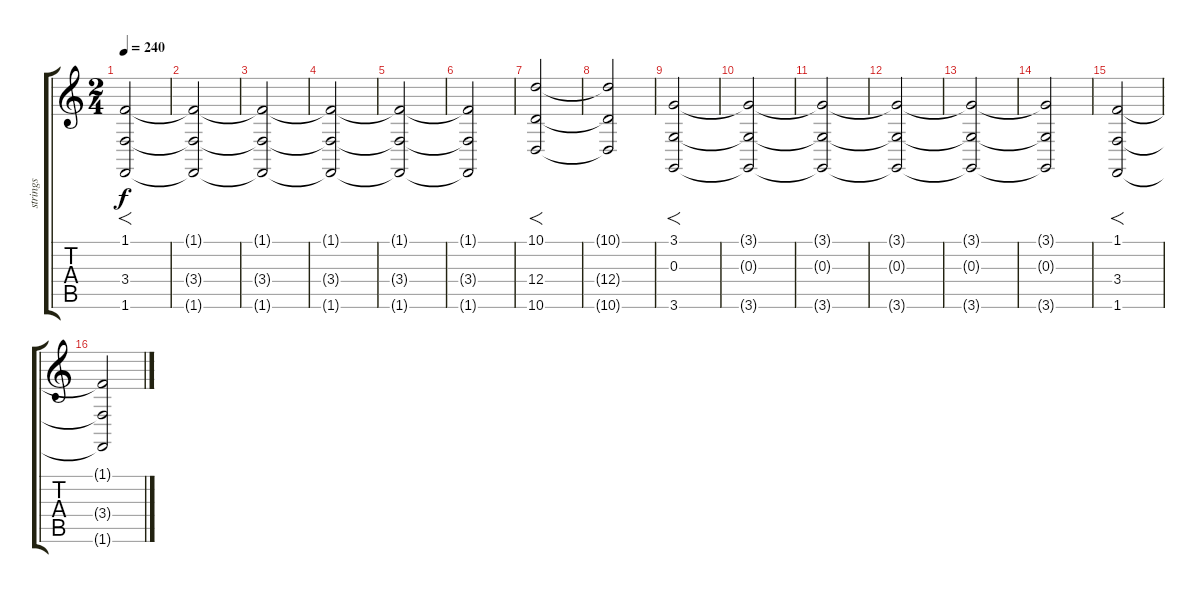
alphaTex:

\track ("strings" "strings") {instrument choiraahs}
\staff {score tabs}
\tuning (E4 B3 G3 D3 A2 E2) {hide}
\ts (2 4)
\tempo 240
\clef g2
\ks c
(1.1 3.4 1.6).2{f dy f} |
(1.1{t} 3.4{t} 1.6{t}).2 |
(1.1{t} 3.4{t} 1.6{t}).2 |
(1.1{t} 3.4{t} 1.6{t}).2 |
(1.1{t} 3.4{t} 1.6{t}).2 |
(1.1{t} 3.4{t} 1.6{t}).2 |
(10.1 12.4 10.6).2{f} |
(10.1{t} 12.4{t} 10.6{t}).2 |
(3.1 0.3 3.6).2{f} |
(3.1{t} 0.3{t} 3.6{t}).2 |
(3.1{t} 0.3{t} 3.6{t}).2 |
(3.1{t} 0.3{t} 3.6{t}).2 |
(3.1{t} 0.3{t} 3.6{t}).2 |
(3.1{t} 0.3{t} 3.6{t}).2 |
(1.1 3.4 1.6).2{f} |
(1.1{t} 3.4{t} 1.6{t}).2
